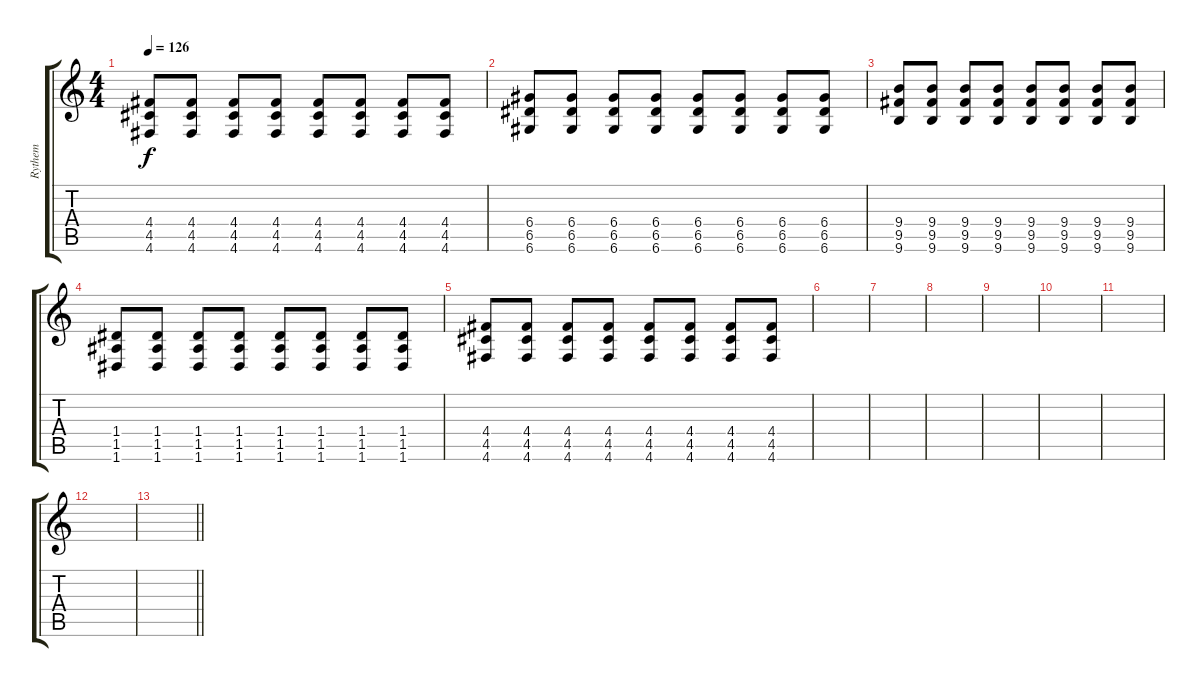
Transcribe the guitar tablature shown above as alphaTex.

\track ("Rythem" "Rythem") {instrument distortionguitar}
\staff {score tabs}
\tuning (E4 B3 G3 D3 A2 D2) {hide}
\ts (4 4)
\tempo 126
\clef g2
\ks c
(4.4 4.5 4.6).8{dy f} (4.4 4.5 4.6).8 (4.4 4.5 4.6).8 (4.4 4.5 4.6).8 (4.4 4.5 4.6).8 (4.4 4.5 4.6).8 (4.4 4.5 4.6).8 (4.4 4.5 4.6).8 |
(6.4 6.5 6.6).8 (6.4 6.5 6.6).8 (6.4 6.5 6.6).8 (6.4 6.5 6.6).8 (6.4 6.5 6.6).8 (6.4 6.5 6.6).8 (6.4 6.5 6.6).8 (6.4 6.5 6.6).8 |
(9.4 9.5 9.6).8 (9.4 9.5 9.6).8 (9.4 9.5 9.6).8 (9.4 9.5 9.6).8 (9.4 9.5 9.6).8 (9.4 9.5 9.6).8 (9.4 9.5 9.6).8 (9.4 9.5 9.6).8 |
(1.4 1.5 1.6).8 (1.4 1.5 1.6).8 (1.4 1.5 1.6).8 (1.4 1.5 1.6).8 (1.4 1.5 1.6).8 (1.4 1.5 1.6).8 (1.4 1.5 1.6).8 (1.4 1.5 1.6).8 |
(4.4 4.5 4.6).8 (4.4 4.5 4.6).8 (4.4 4.5 4.6).8 (4.4 4.5 4.6).8 (4.4 4.5 4.6).8 (4.4 4.5 4.6).8 (4.4 4.5 4.6).8 (4.4 4.5 4.6).8 |
|
|
|
|
|
|
|
\barLineRight lightlight
